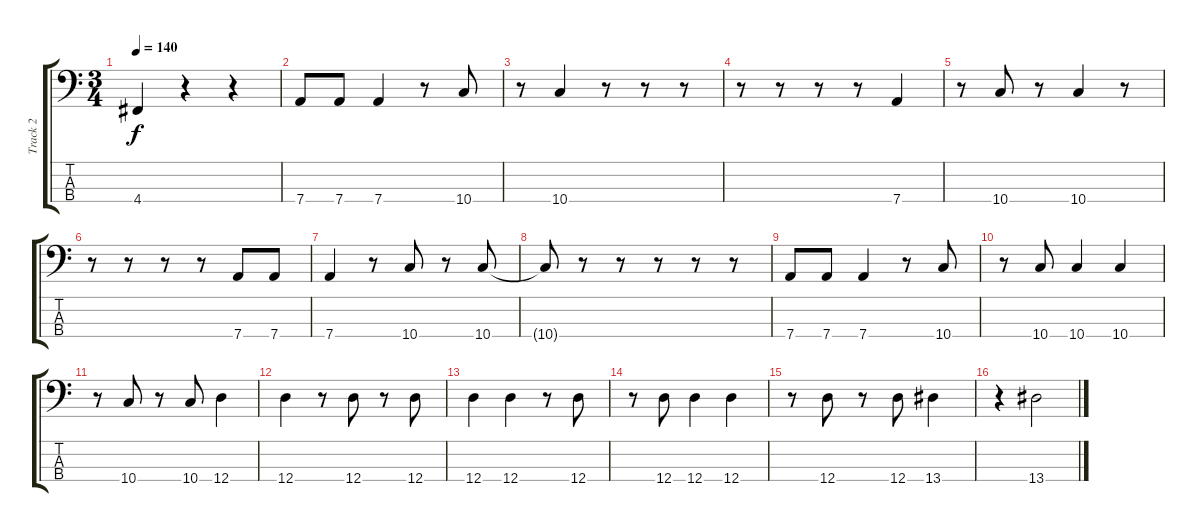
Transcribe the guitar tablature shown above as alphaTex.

\track ("Track 2" "Track 2") {instrument electricbasspick}
\staff {score tabs}
\tuning (G2 D2 A1 D1) {hide}
\ts (3 4)
\tempo 140
\clef f4
\ks c
4.4.4{dy f} r.4 r.4 |
7.4.8 7.4.8 7.4.4 r.8 10.4.8 |
r.8 10.4.4 r.8 r.8 r.8 |
r.8 r.8 r.8 r.8 7.4.4 |
r.8 10.4.8 r.8 10.4.4 r.8 |
r.8 r.8 r.8 r.8 7.4.8 7.4.8 |
7.4.4 r.8 10.4.8 r.8 10.4.8 |
10.4{t}.8 r.8 r.8 r.8 r.8 r.8 |
7.4.8 7.4.8 7.4.4 r.8 10.4.8 |
r.8 10.4.8 10.4.4 10.4.4 |
r.8 10.4.8 r.8 10.4.8 12.4.4 |
12.4.4 r.8 12.4.8 r.8 12.4.8 |
12.4.4 12.4.4 r.8 12.4.8 |
r.8 12.4.8 12.4.4 12.4.4 |
r.8 12.4.8 r.8 12.4.8 13.4.4 |
r.4 13.4.2
